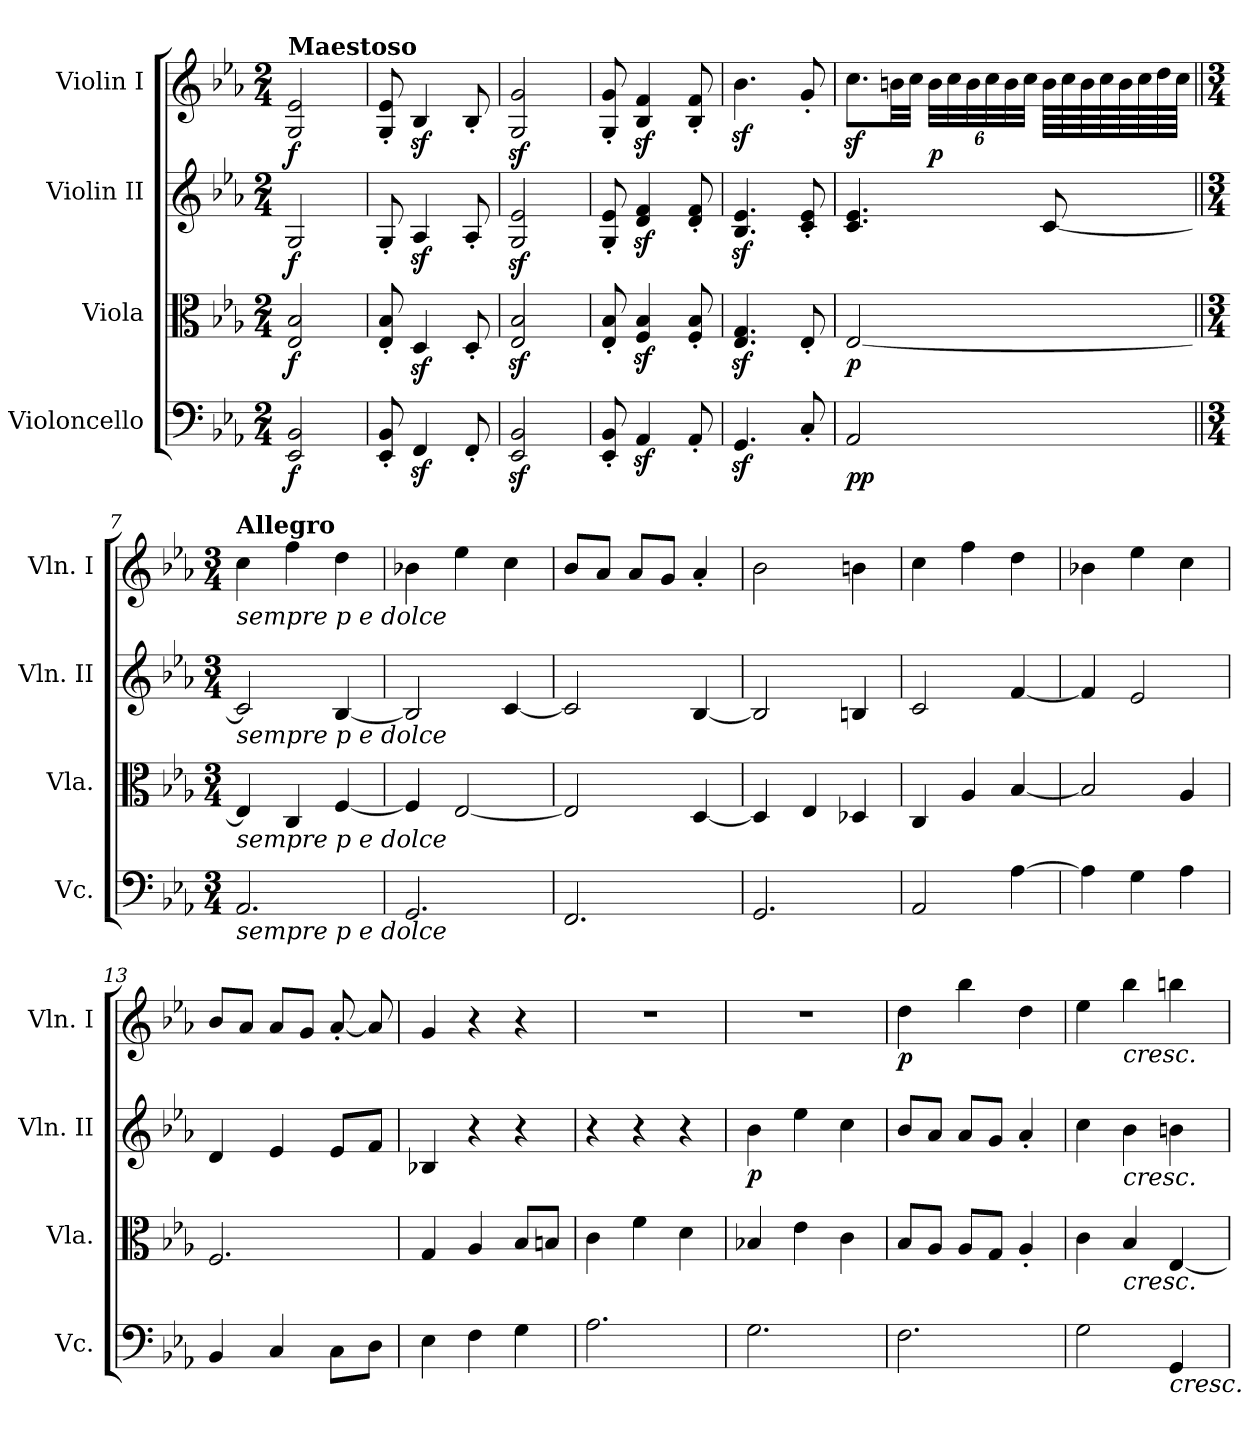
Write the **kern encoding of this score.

**kern	**dynam	**kern	**dynam	**kern	**dynam	**kern	**dynam
*part4	*part4	*part3	*part3	*part2	*part2	*part1	*part1
*staff4	*staff4	*staff3	*staff3	*staff2	*staff2	*staff1	*staff1
*I"Violoncello	*	*I"Viola	*	*I"Violin II	*	*I"Violin I	*
*I'Vc.	*	*I'Vla.	*	*I'Vln. II	*	*I'Vln. I	*
*clefF4	*	*clefC3	*	*clefG2	*	*clefG2	*
*k[b-e-a-]	*	*k[b-e-a-]	*	*k[b-e-a-]	*	*k[b-e-a-]	*
*E-:	*	*E-:	*	*E-:	*	*E-:	*
*M2/4	*	*M2/4	*	*M2/4	*	*M2/4	*
*MM70	*	*MM70	*	*MM70	*	*MM70	*
=1	=1	=1	=1	=1	=1	=1	=1
!	!	!	!	!	!	!LO:TX:a:B:t=Maestoso	!
!	!LO:DY:b	!	!LO:DY:b	!	!LO:DY:b	!	!LO:DY:b
2EE-/ 2BB-/	f	2E-/ 2B-/	f	2G/	f	2G/ 2e-/	f
=2	=2	=2	=2	=2	=2	=2	=2
8EE-/' 8BB-/'	.	8E-/' 8B-/'	.	8G'/	.	8G/' 8e-/'	.
4FFz</	.	4Dz</	.	4A-z</	.	4B-z</	.
8FF'/	.	8D'/	.	8A-'/	.	8B-'/	.
=3	=3	=3	=3	=3	=3	=3	=3
2EE-/z< 2BB-/z<	.	2E-/z< 2B-/z<	.	2G/z< 2e-/z<	.	2G/z< 2g/z<	.
=4	=4	=4	=4	=4	=4	=4	=4
8EE-/' 8BB-/'	.	8E-/' 8B-/'	.	8G/' 8e-/'	.	8G/' 8g/'	.
4AA-z</	.	4F/z< 4B-/z<	.	4d/z< 4f/z<	.	4B-/z< 4f/z<	.
8AA-'/	.	8F/' 8B-/'	.	8d/' 8f/'	.	8B-/' 8f/'	.
=5	=5	=5	=5	=5	=5	=5	=5
4.GGz</	.	4.E-/z< 4.G/z<	.	4.B-/z< 4.e-/z<	.	4.b-z<\	.
8C'/	.	8E-'/	.	8c/' 8e-/'	.	8g'/	.
=6	=6	=6	=6	=6	=6	=6	=6
!	!LO:DY:b	!	!	!	!	!	!
!	!LO:DY:n=1:b	!	!LO:DY:b	!	!	!	!
2AA-/	p p	[2E-/	p	4.c/ 4.e-/	.	8.ccz<\L	.
.	.	.	.	.	.	32bn\LL	.
.	.	.	.	.	.	32cc\JJJ	.
*	*	*	*	*	*	*Xbrackettup	*
!	!	!	!	!	!	!	!LO:DY:b
.	.	.	.	.	.	48b\LLL	p
.	.	.	.	.	.	48cc\	.
.	.	.	.	.	.	48b\	.
.	.	.	.	.	.	48cc\	.
.	.	.	.	.	.	48b\	.
.	.	.	.	.	.	48cc\JJJ	.
.	.	.	.	[8c/	.	64b\LLLL	.
.	.	.	.	.	.	64cc\	.
.	.	.	.	.	.	64b\	.
.	.	.	.	.	.	64cc\	.
.	.	.	.	.	.	64b\	.
.	.	.	.	.	.	64cc\	.
.	.	.	.	.	.	64dd\	.
.	.	.	.	.	.	64cc\JJJJ	.
=7||	=7||	=7||	=7||	=7||	=7||	=7||	=7||
*M3/4	*	*M3/4	*	*M3/4	*	*M3/4	*
*	*	*	*	*	*	*MM120	*
!	!	!	!	!	!	!LO:TX:b:i:t=sempre p  e  dolce	!
!	!	!	!	!	!	!LO:TX:a:B:t=Allegro	!
!	!	!	!	!LO:TX:b:i:t=sempre p  e  dolce	!	!	!
!	!	!LO:TX:b:i:t=sempre p  e  dolce	!	!	!	!	!
!LO:TX:b:i:t=sempre p  e  dolce	!	!	!	!	!	!	!
2.AA-/	.	4E-/]	.	2c/]	.	4cc\	.
.	.	4C/	.	.	.	4ff\	.
.	.	[4F/	.	[4B-/	.	4dd\	.
=8	=8	=8	=8	=8	=8	=8	=8
2.GG/	.	4F/]	.	2B-/]	.	4b-X\	.
.	.	[2E-/	.	.	.	4ee-\	.
.	.	.	.	[4c/	.	4cc\	.
=9	=9	=9	=9	=9	=9	=9	=9
2.FF/	.	2E-/]	.	2c/]	.	8b-/L	.
.	.	.	.	.	.	8a-/J	.
.	.	.	.	.	.	8a-/L	.
.	.	.	.	.	.	8g/J	.
.	.	[4D/	.	[4B-/	.	4a-'/	.
=10	=10	=10	=10	=10	=10	=10	=10
2.GG/	.	4D/]	.	2B-/]	.	2b-\	.
.	.	4E-/	.	.	.	.	.
.	.	4D-X/	.	4Bn/	.	4bn\	.
=11	=11	=11	=11	=11	=11	=11	=11
2AA-/	.	4C/	.	2c/	.	4cc\	.
.	.	4A-/	.	.	.	4ff\	.
[4A-\	.	[4B-/	.	[4f/	.	4dd\	.
=12	=12	=12	=12	=12	=12	=12	=12
4A-\]	.	2B-/]	.	4f/]	.	4b-X\	.
4G\	.	.	.	2e-/	.	4ee-\	.
4A-\	.	4A-/	.	.	.	4cc\	.
=13	=13	=13	=13	=13	=13	=13	=13
4BB-/	.	2.F/	.	4d/	.	8b-/L	.
.	.	.	.	.	.	8a-/J	.
4C/	.	.	.	4e-/	.	8a-/L	.
.	.	.	.	.	.	8g/J	.
8C\L	.	.	.	8e-/L	.	[8a-'/	.
8D\J	.	.	.	8f/J	.	8a-/]	.
=14	=14	=14	=14	=14	=14	=14	=14
4E-\	.	4G/	.	4B-X/	.	4g/	.
4F\	.	4A-/	.	4r	.	4r	.
4G\	.	8B-/L	.	4r	.	4r	.
.	.	8Bn/J	.	.	.	.	.
=15	=15	=15	=15	=15	=15	=15	=15
2.A-\	.	4c\	.	4r	.	2.r	.
.	.	4f\	.	4r	.	.	.
.	.	4d\	.	4r	.	.	.
=16	=16	=16	=16	=16	=16	=16	=16
!	!	!	!	!	!LO:DY:b	!	!
2.G\	.	4B-X/	.	4b-\	p	2.r	.
.	.	4e-\	.	4ee-\	.	.	.
.	.	4c\	.	4cc\	.	.	.
=17	=17	=17	=17	=17	=17	=17	=17
!	!	!	!	!	!	!	!LO:DY:b
2.F\	.	8B-/L	.	8b-/L	.	4dd\	p
.	.	8A-/J	.	8a-/J	.	.	.
.	.	8A-/L	.	8a-/L	.	4bb-\	.
.	.	8G/J	.	8g/J	.	.	.
.	.	4A-'/	.	4a-'/	.	4dd\	.
=18	=18	=18	=18	=18	=18	=18	=18
2G\	.	4c\	.	4cc\	.	4ee-\	.
!	!	!	!	!	!	!LO:TX:b:i:t=cresc.	!
!	!	!	!	!LO:TX:b:i:t=cresc.	!	!	!
!	!	!LO:TX:b:i:t=cresc.	!	!	!	!	!
.	.	4B-/	.	4b-\	.	4bb-\	.
!LO:TX:b:i:t=cresc.	!	!	!	!	!	!	!
4GG/	.	[4E-/	.	4bn\	.	4bbn\	.
=	=	=	=	=	=	=	=
*-	*-	*-	*-	*-	*-	*-	*-
